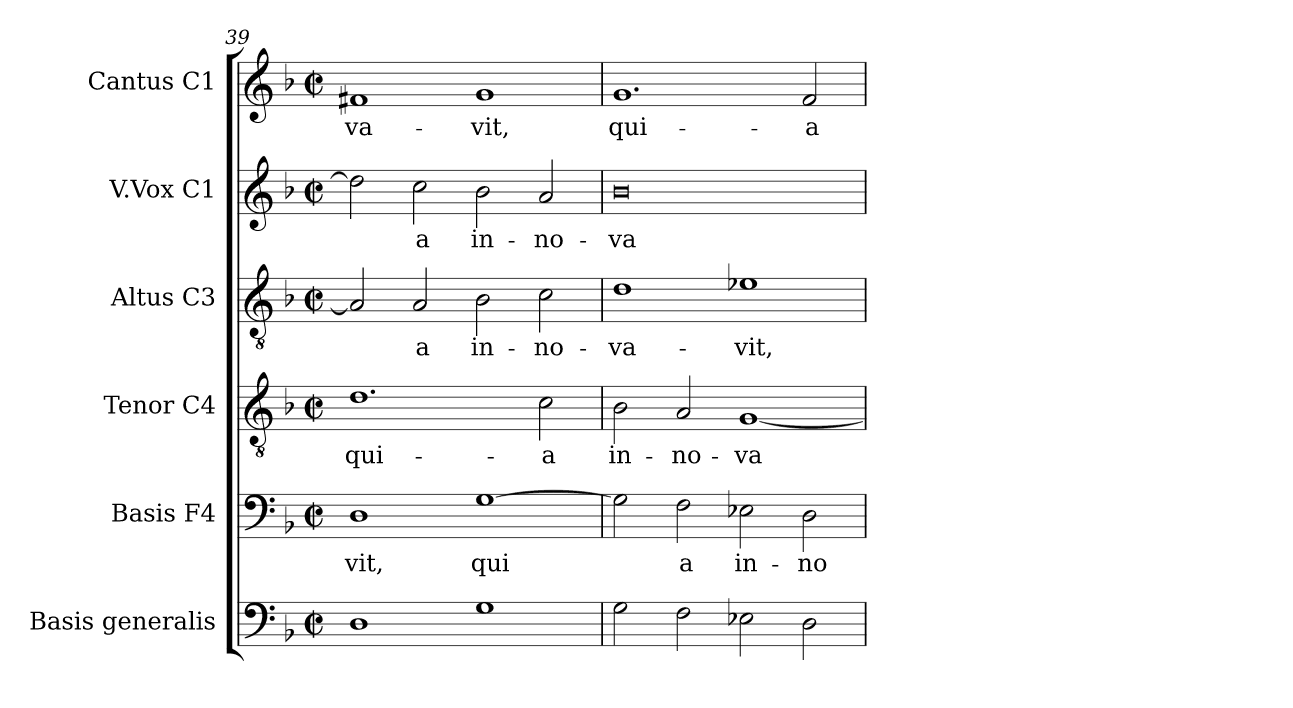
**kern	**kern	**text	**kern	**text	**kern	**text	**kern	**text	**kern	**text
*part6	*part5	*part5	*part4	*part4	*part3	*part3	*part2	*part2	*part1	*part1
*staff6	*staff5	*staff5	*staff4	*staff4	*staff3	*staff3	*staff2	*staff2	*staff1	*staff1
*I"Basis  generalis	*I"Basis  F4	*	*I"Tenor  C4	*	*I"Altus  C3	*	*I"V.Vox  C1	*	*I"Cantus  C1	*
*	*I'B	*	*I'T	*	*I'A	*	*	*	*I'C	*
*clefF4	*clefF4	*	*clefGv2	*	*clefGv2	*	*clefG2	*	*clefG2	*
*k[b-]	*k[b-]	*	*k[b-]	*	*k[b-]	*	*k[b-]	*	*k[b-]	*
*F:	*F:	*	*F:	*	*F:	*	*F:	*	*F:	*
*M2/2	*M2/2	*	*M2/2	*	*M2/2	*	*M2/2	*	*M2/2	*
*met(c|)	*met(c|)	*	*met(c|)	*	*met(c|)	*	*met(c|)	*	*met(c|)	*
=39	=39	=39	=39	=39	=39	=39	=39	=39	=39	=39
!	!	!LO:LY:b:cj	!	!LO:LY:b:cj	!	!LO:LY:b:cj	!	!LO:LY:b:cj	!	!LO:LY:b:cj
1D	1D	-vit,	1.d	qui-	2A/]	--	2dd\]	--	1f#X	-va-
!	!	!	!	!	!	!LO:LY:b:cj	!	!LO:LY:b:cj	!	!
.	.	.	.	.	2A/	-a	2cc\	-a	.	.
!	!	!LO:LY:b:cj	!	!	!	!LO:LY:b:cj	!	!LO:LY:b:cj	!	!LO:LY:b:cj
1G	[>1G	qui-	.	.	2B-\	in-	2b-\	in-	1g	-vit,
!	!	!	!	!LO:LY:b:cj	!	!LO:LY:b:cj	!	!LO:LY:b:cj	!	!
.	.	.	2c\	-a	2c\	-no-	2a/	-no-	.	.
=40	=40	=40	=40	=40	=40	=40	=40	=40	=40	=40
!	!	!LO:LY:b:cj	!	!LO:LY:b:cj	!	!LO:LY:b:cj	!	!LO:LY:b:cj	!	!LO:LY:b:cj
2G\	2G\]	--	2B-\	in-	1d	-va-	0b-	-va-	1.g	qui-
!	!	!LO:LY:b:cj	!	!LO:LY:b:cj	!	!	!	!	!	!
2F\	2F\	-a	2A/	-no-	.	.	.	.	.	.
!	!	!LO:LY:b:cj	!	!LO:LY:b:cj	!	!LO:LY:b:cj	!	!	!	!
2E-X\	2E-X\	in-	[<1G	-va-	1e-X	-vit,	.	.	.	.
!	!	!LO:LY:b:cj	!	!	!	!	!	!	!	!LO:LY:b:cj
2D\	2D\	-no-	.	.	.	.	.	.	2f/	-a
=	=	=	=	=	=	=	=	=	=	=
*-	*-	*-	*-	*-	*-	*-	*-	*-	*-	*-
